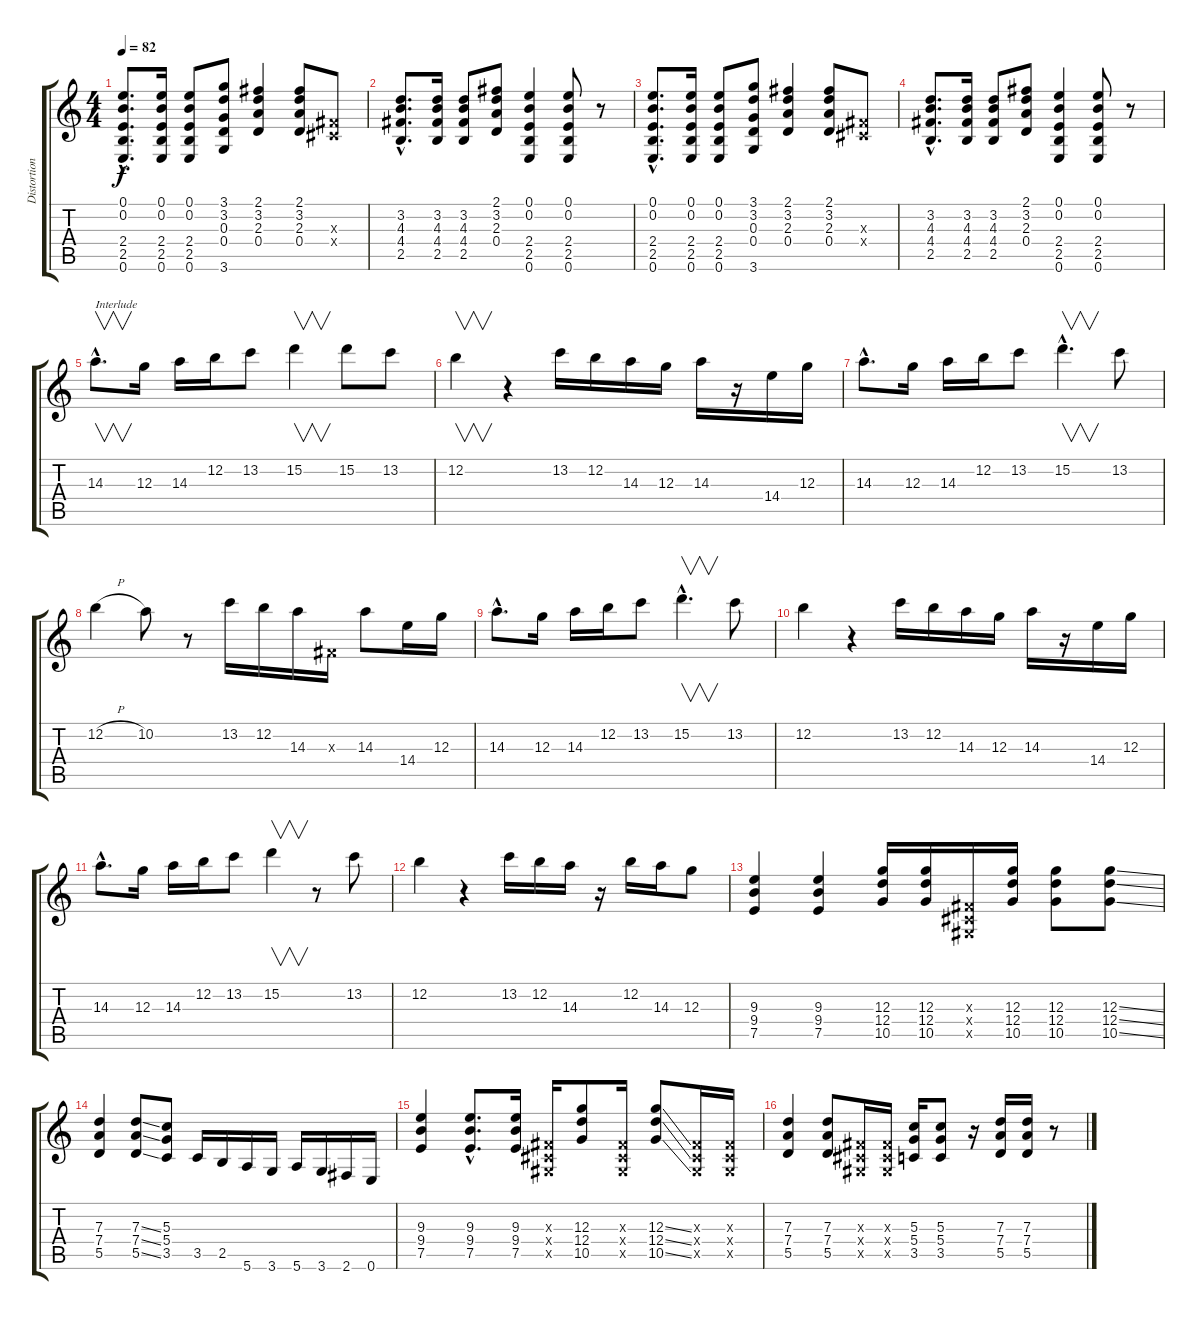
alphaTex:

\track ("Distortion (Rhythm)" "Distortion") {instrument distortionguitar}
\staff {score tabs}
\tuning (E4 B3 G3 D3 A2 E2) {hide}
\ts (4 4)
\tempo 82
\clef g2
\ks c
(0.1{hac} 0.2{hac} 2.4{hac} 2.5{hac} 0.6{hac}).8{d dy f} (0.1 0.2 2.4 2.5 0.6).16 (0.1 0.2 2.4 2.5 0.6).8 (3.1 3.2 0.3 0.4 3.6).8 (2.1 3.2 2.3 0.4).4 (2.1 3.2 2.3 0.4).8 (-1.3{x} -1.4{x}).8 |
(3.2{hac} 4.3{hac} 4.4{hac} 2.5{hac}).8{d} (3.2 4.3 4.4 2.5).16 (3.2 4.3 4.4 2.5).8 (2.1 3.2 2.3 0.4).8 (0.1 0.2 2.4 2.5 0.6).4 (0.1 0.2 2.4 2.5 0.6).8 r.8 |
(0.1{hac} 0.2{hac} 2.4{hac} 2.5{hac} 0.6{hac}).8{d} (0.1 0.2 2.4 2.5 0.6).16 (0.1 0.2 2.4 2.5 0.6).8 (3.1 3.2 0.3 0.4 3.6).8 (2.1 3.2 2.3 0.4).4 (2.1 3.2 2.3 0.4).8 (-1.3{x} -1.4{x}).8 |
(3.2{hac} 4.3{hac} 4.4{hac} 2.5{hac}).8{d} (3.2 4.3 4.4 2.5).16 (3.2 4.3 4.4 2.5).8 (2.1 3.2 2.3 0.4).8 (0.1 0.2 2.4 2.5 0.6).4 (0.1 0.2 2.4 2.5 0.6).8 r.8 |
14.3{hac}.8{v d txt "Interlude"} 12.3.16 14.3.16 12.2.16 13.2.8 15.2.4{v} 15.2.8 13.2.8 |
12.2.4{v} r.4 13.2.16 12.2.16 14.3.16 12.3.16 14.3.16 r.16 14.4.16 12.3.16 |
14.3{hac}.8{d} 12.3.16 14.3.16 12.2.16 13.2.8 15.2{hac}.4{v d} 13.2.8 |
12.2{h}.4 10.2.8 r.8 13.2.16 12.2.16 14.3.16 -1.3{x}.16 14.3.8 14.4.16 12.3.16 |
14.3{hac}.8{d} 12.3.16 14.3.16 12.2.16 13.2.8 15.2{hac}.4{v d} 13.2.8 |
12.2.4 r.4 13.2.16 12.2.16 14.3.16 12.3.16 14.3.16 r.16 14.4.16 12.3.16 |
14.3{hac}.8{d} 12.3.16 14.3.16 12.2.16 13.2.8 15.2.4{v} r.8 13.2.8 |
12.2.4 r.4 13.2.16 12.2.16 14.3.16 r.16 12.2.16 14.3.16 12.3.8 |
(9.3 9.4 7.5).4 (9.3 9.4 7.5).4 (12.3 12.4 10.5).16 (12.3 12.4 10.5).16 (-1.3{x} -1.4{x} -1.5{x}).16 (12.3 12.4 10.5).16 (12.3 12.4 10.5).8 (12.3{ss} 12.4{ss} 10.5{ss}).8 |
(7.3 7.4 5.5).4 (7.3{ss} 7.4{ss} 5.5{ss}).8 (5.3 5.4 3.5).8 3.5.16 2.5.16 5.6.16 3.6.16 5.6.16 3.6.16 2.6.16 0.6.16 |
(9.3 9.4 7.5).4 (9.3{hac} 9.4{hac} 7.5{hac}).8{d} (9.3 9.4 7.5).16 (-1.3{x} -1.4{x} -1.5{x}).16 (12.3 12.4 10.5).8 (-1.3{x} -1.4{x} -1.5{x}).16 (12.3{ss} 12.4{ss} 10.5{ss}).8 (-1.3{x} -1.4{x} -1.5{x}).16 (-1.3{x} -1.4{x} -1.5{x}).16 |
(7.3 7.4 5.5).4 (7.3 7.4 5.5).8 (-1.3{x} -1.4{x} -1.5{x}).16 (-1.3{x} -1.4{x} -1.5{x}).16 (5.3 5.4 3.5).16 (5.3 5.4 3.5).8 r.16 (7.3 7.4 5.5).16 (7.3 7.4 5.5).16 r.8
